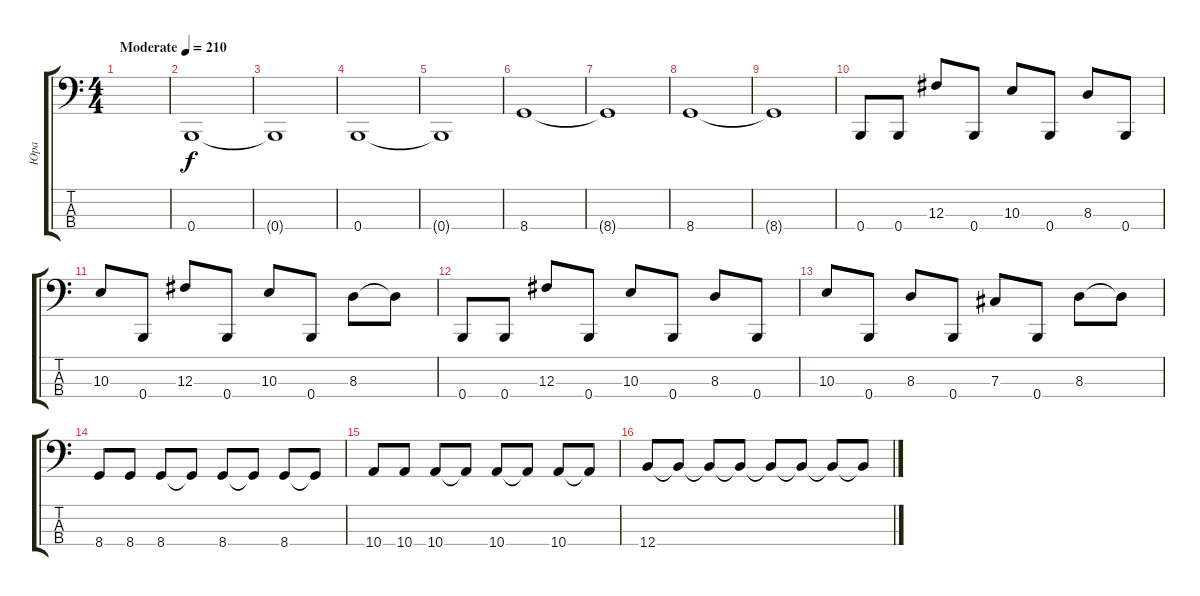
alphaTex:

\track ("Юра" "Юра") {instrument acousticbass}
\staff {score tabs}
\tuning (E2 B1 Gb1 B0) {hide}
\ts (4 4)
\tempo (210 "Moderate")
\clef f4
\ks c
|
0.4.1 |
0.4{t}.1 |
0.4.1 |
0.4{t}.1 |
8.4.1 |
8.4{t}.1 |
8.4.1 |
8.4{t}.1 |
0.4.8 0.4.8 12.3.8 0.4.8 10.3.8 0.4.8 8.3.8 0.4.8 |
10.3.8 0.4.8 12.3.8 0.4.8 10.3.8 0.4.8 8.3.8 8.3{t}.8 |
0.4.8 0.4.8 12.3.8 0.4.8 10.3.8 0.4.8 8.3.8 0.4.8 |
10.3.8 0.4.8 8.3.8 0.4.8 7.3.8 0.4.8 8.3.8 8.3{t}.8 |
8.4.8 8.4.8 8.4.8 8.4{t}.8 8.4.8 8.4{t}.8 8.4.8 8.4{t}.8 |
10.4.8 10.4.8 10.4.8 10.4{t}.8 10.4.8 10.4{t}.8 10.4.8 10.4{t}.8 |
12.4.8 12.4{t}.8 12.4{t}.8 12.4{t}.8 12.4{t}.8 12.4{t}.8 12.4{t}.8 12.4{t}.8
